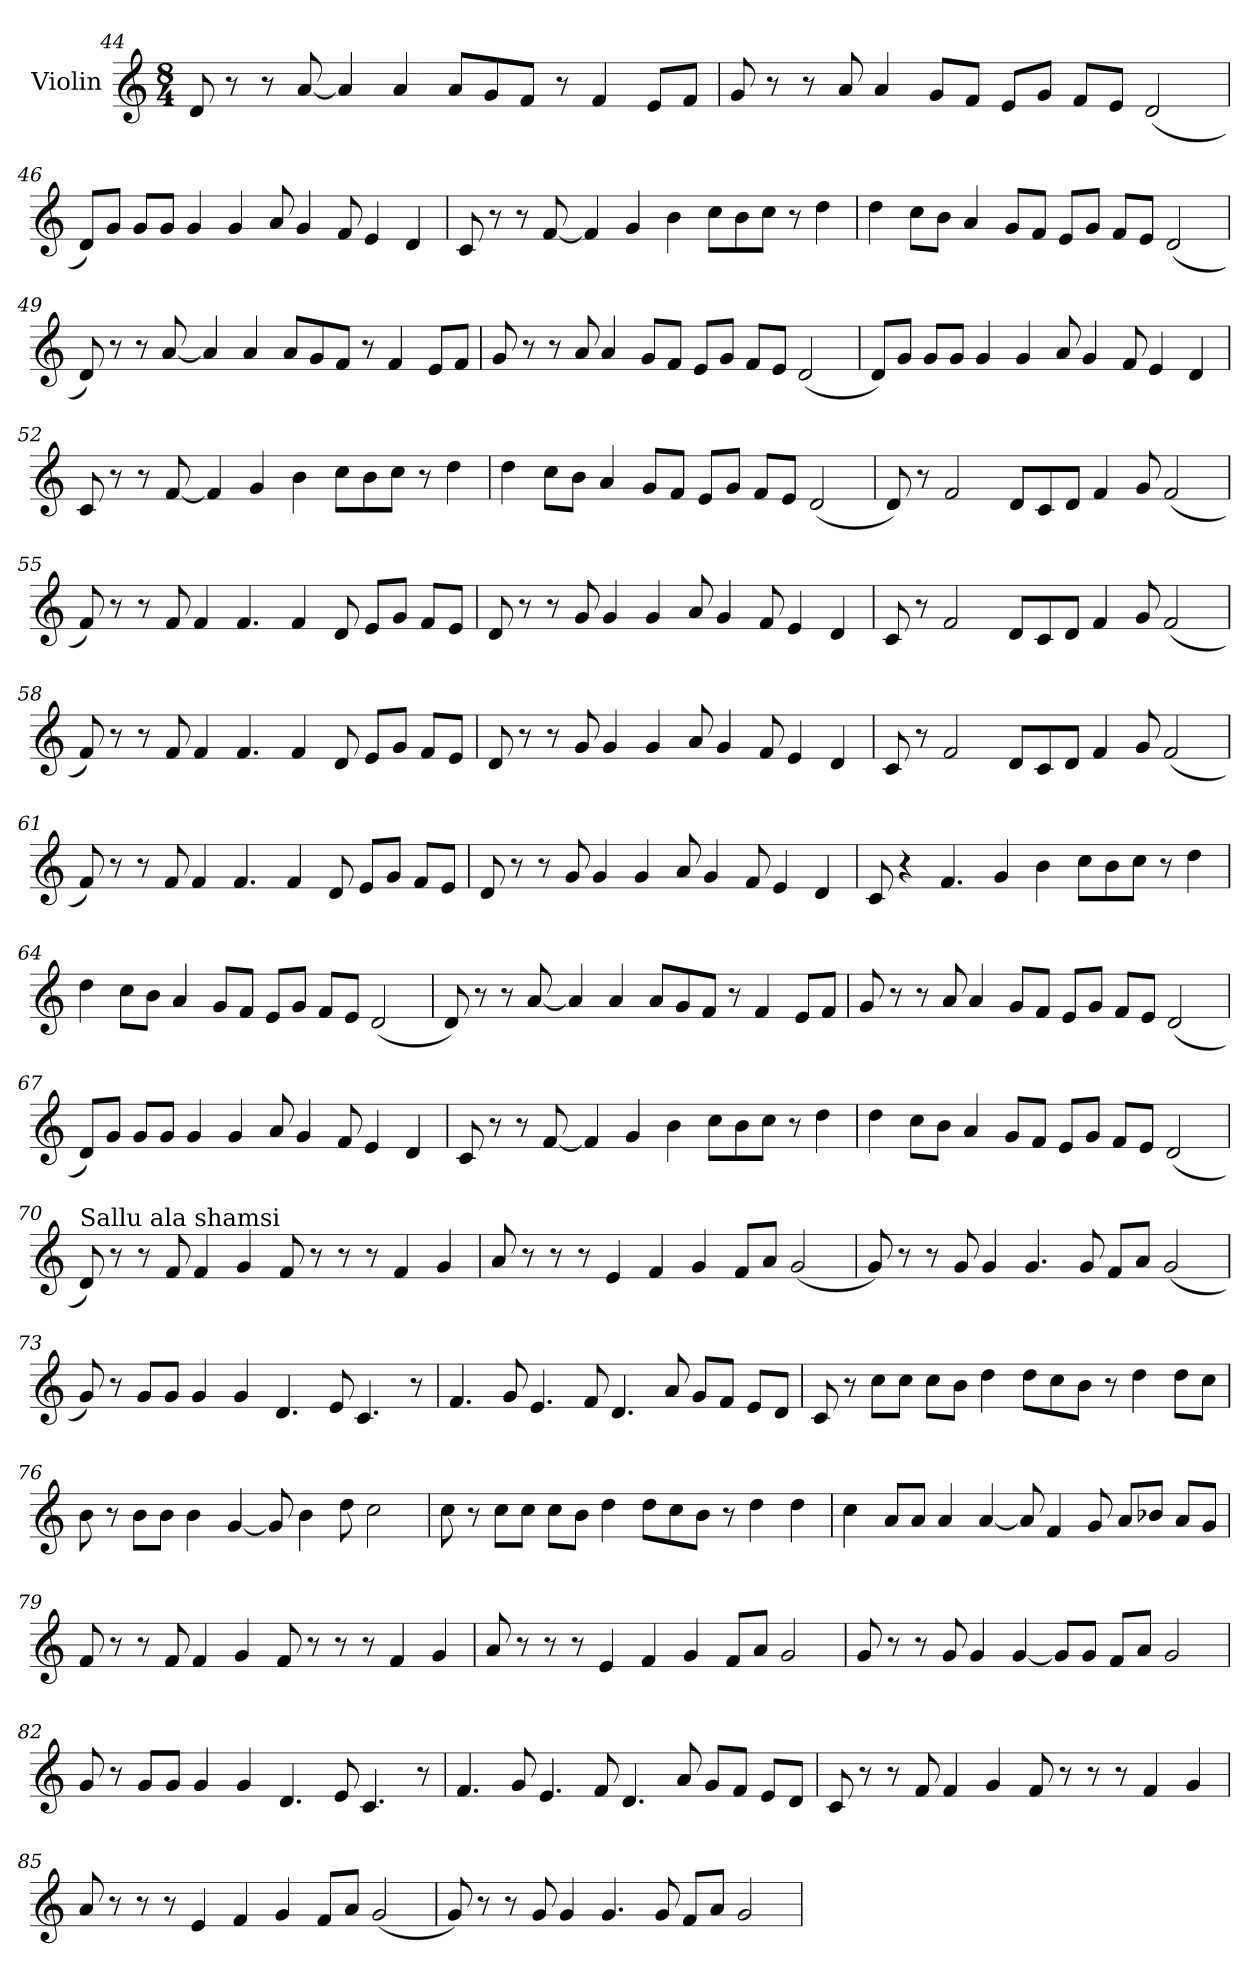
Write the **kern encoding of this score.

**kern
*part1
*staff1
*I"Violin
*clefG2
*k[]
*C:
*M8/4
=44
8d/
8r
8r
[8a/
4a/]
4a/
8a/L
8g/
8f/J
8r
4f/
8e/L
8f/J
!!LO:LB:g=z
=45
8g/
8r
8r
8a/
4a/
8g/L
8f/J
8e/L
8g/J
8f/L
8e/J
(2d/
=46
8d/L)
8g/J
8g/L
8g/J
4g/
4g/
8a/
4g/
8f/
4e/
4d/
!!LO:LB:g=z
=47
8c/
8r
8r
[8f/
4f/]
4g/
4b\
8cc\L
8b\
8cc\J
8r
4dd\
=48
4dd\
8cc\L
8b\J
4a/
8g/L
8f/J
8e/L
8g/J
8f/L
8e/J
(2d/
!!LO:PB:g=z
=49
8d/)
8r
8r
[8a/
4a/]
4a/
8a/L
8g/
8f/J
8r
4f/
8e/L
8f/J
=50
8g/
8r
8r
8a/
4a/
8g/L
8f/J
8e/L
8g/J
8f/L
8e/J
(2d/
!!LO:LB:g=z
=51
8d/L)
8g/J
8g/L
8g/J
4g/
4g/
8a/
4g/
8f/
4e/
4d/
=52
8c/
8r
8r
[8f/
4f/]
4g/
4b\
8cc\L
8b\
8cc\J
8r
4dd\
!!LO:LB:g=z
=53
4dd\
8cc\L
8b\J
4a/
8g/L
8f/J
8e/L
8g/J
8f/L
8e/J
(2d/
=54
8d/)
8r
2f/
8d/L
8c/
8d/J
4f/
8g/
(2f/
!!LO:LB:g=z
=55
8f/)
8r
8r
8f/
4f/
4.f/
4f/
8d/
8e/L
8g/J
8f/L
8e/J
=56
8d/
8r
8r
8g/
4g/
4g/
8a/
4g/
8f/
4e/
4d/
!!LO:LB:g=z
=57
8c/
8r
2f/
8d/L
8c/
8d/J
4f/
8g/
(2f/
=58
8f/)
8r
8r
8f/
4f/
4.f/
4f/
8d/
8e/L
8g/J
8f/L
8e/J
!!LO:LB:g=z
=59
8d/
8r
8r
8g/
4g/
4g/
8a/
4g/
8f/
4e/
4d/
=60
8c/
8r
2f/
8d/L
8c/
8d/J
4f/
8g/
(2f/
!!LO:LB:g=z
=61
8f/)
8r
8r
8f/
4f/
4.f/
4f/
8d/
8e/L
8g/J
8f/L
8e/J
=62
8d/
8r
8r
8g/
4g/
4g/
8a/
4g/
8f/
4e/
4d/
!!LO:LB:g=z
=63
8c/
4r
4.f/
4g/
4b\
8cc\L
8b\
8cc\J
8r
4dd\
=64
4dd\
8cc\L
8b\J
4a/
8g/L
8f/J
8e/L
8g/J
8f/L
8e/J
(2d/
!!LO:PB:g=z
=65
8d/)
8r
8r
[8a/
4a/]
4a/
8a/L
8g/
8f/J
8r
4f/
8e/L
8f/J
=66
8g/
8r
8r
8a/
4a/
8g/L
8f/J
8e/L
8g/J
8f/L
8e/J
(2d/
!!LO:LB:g=z
=67
8d/L)
8g/J
8g/L
8g/J
4g/
4g/
8a/
4g/
8f/
4e/
4d/
=68
8c/
8r
8r
[8f/
4f/]
4g/
4b\
8cc\L
8b\
8cc\J
8r
4dd\
!!LO:LB:g=z
=69
4dd\
8cc\L
8b\J
4a/
8g/L
8f/J
8e/L
8g/J
8f/L
8e/J
(2d/
=70
!LO:TX:a:t=Sallu ala shamsi
8d/)
8r
8r
8f/
4f/
4g/
8f/
8r
8r
8r
4f/
4g/
!!LO:LB:g=z
=71
8a/
8r
8r
8r
4e/
4f/
4g/
8f/L
8a/J
(2g/
=72
8g/)
8r
8r
8g/
4g/
4.g/
8g/
8f/L
8a/J
(2g/
!!LO:LB:g=z
=73
8g/)
8r
8g/L
8g/J
4g/
4g/
4.d/
8e/
4.c/
8r
=74
4.f/
8g/
4.e/
8f/
4.d/
8a/
8g/L
8f/J
8e/L
8d/J
!!LO:LB:g=z
=75
8c/
8r
8cc\L
8cc\J
8cc\L
8b\J
4dd\
8dd\L
8cc\
8b\J
8r
4dd\
8dd\L
8cc\J
=76
8b\
8r
8b\L
8b\J
4b\
[4g/
8g/]
4b\
8dd\
2cc\
!!LO:LB:g=z
=77
8cc\
8r
8cc\L
8cc\J
8cc\L
8b\J
4dd\
8dd\L
8cc\
8b\J
8r
4dd\
4dd\
=78
4cc\
8a/L
8a/J
4a/
[4a/
8a/]
4f/
8g/
8a/L
8b-X/J
8a/L
8g/J
!!LO:LB:g=z
=79
8f/
8r
8r
8f/
4f/
4g/
8f/
8r
8r
8r
4f/
4g/
=80
8a/
8r
8r
8r
4e/
4f/
4g/
8f/L
8a/J
2g/
!!LO:PB:g=z
=81
8g/
8r
8r
8g/
4g/
[4g/
8g/L]
8g/J
8f/L
8a/J
2g/
=82
8g/
8r
8g/L
8g/J
4g/
4g/
4.d/
8e/
4.c/
8r
!!LO:LB:g=z
=83
4.f/
8g/
4.e/
8f/
4.d/
8a/
8g/L
8f/J
8e/L
8d/J
=84
8c/
8r
8r
8f/
4f/
4g/
8f/
8r
8r
8r
4f/
4g/
!!LO:LB:g=z
=85
8a/
8r
8r
8r
4e/
4f/
4g/
8f/L
8a/J
(2g/
=86
8g/)
8r
8r
8g/
4g/
4.g/
8g/
8f/L
8a/J
2g/
=
*-
